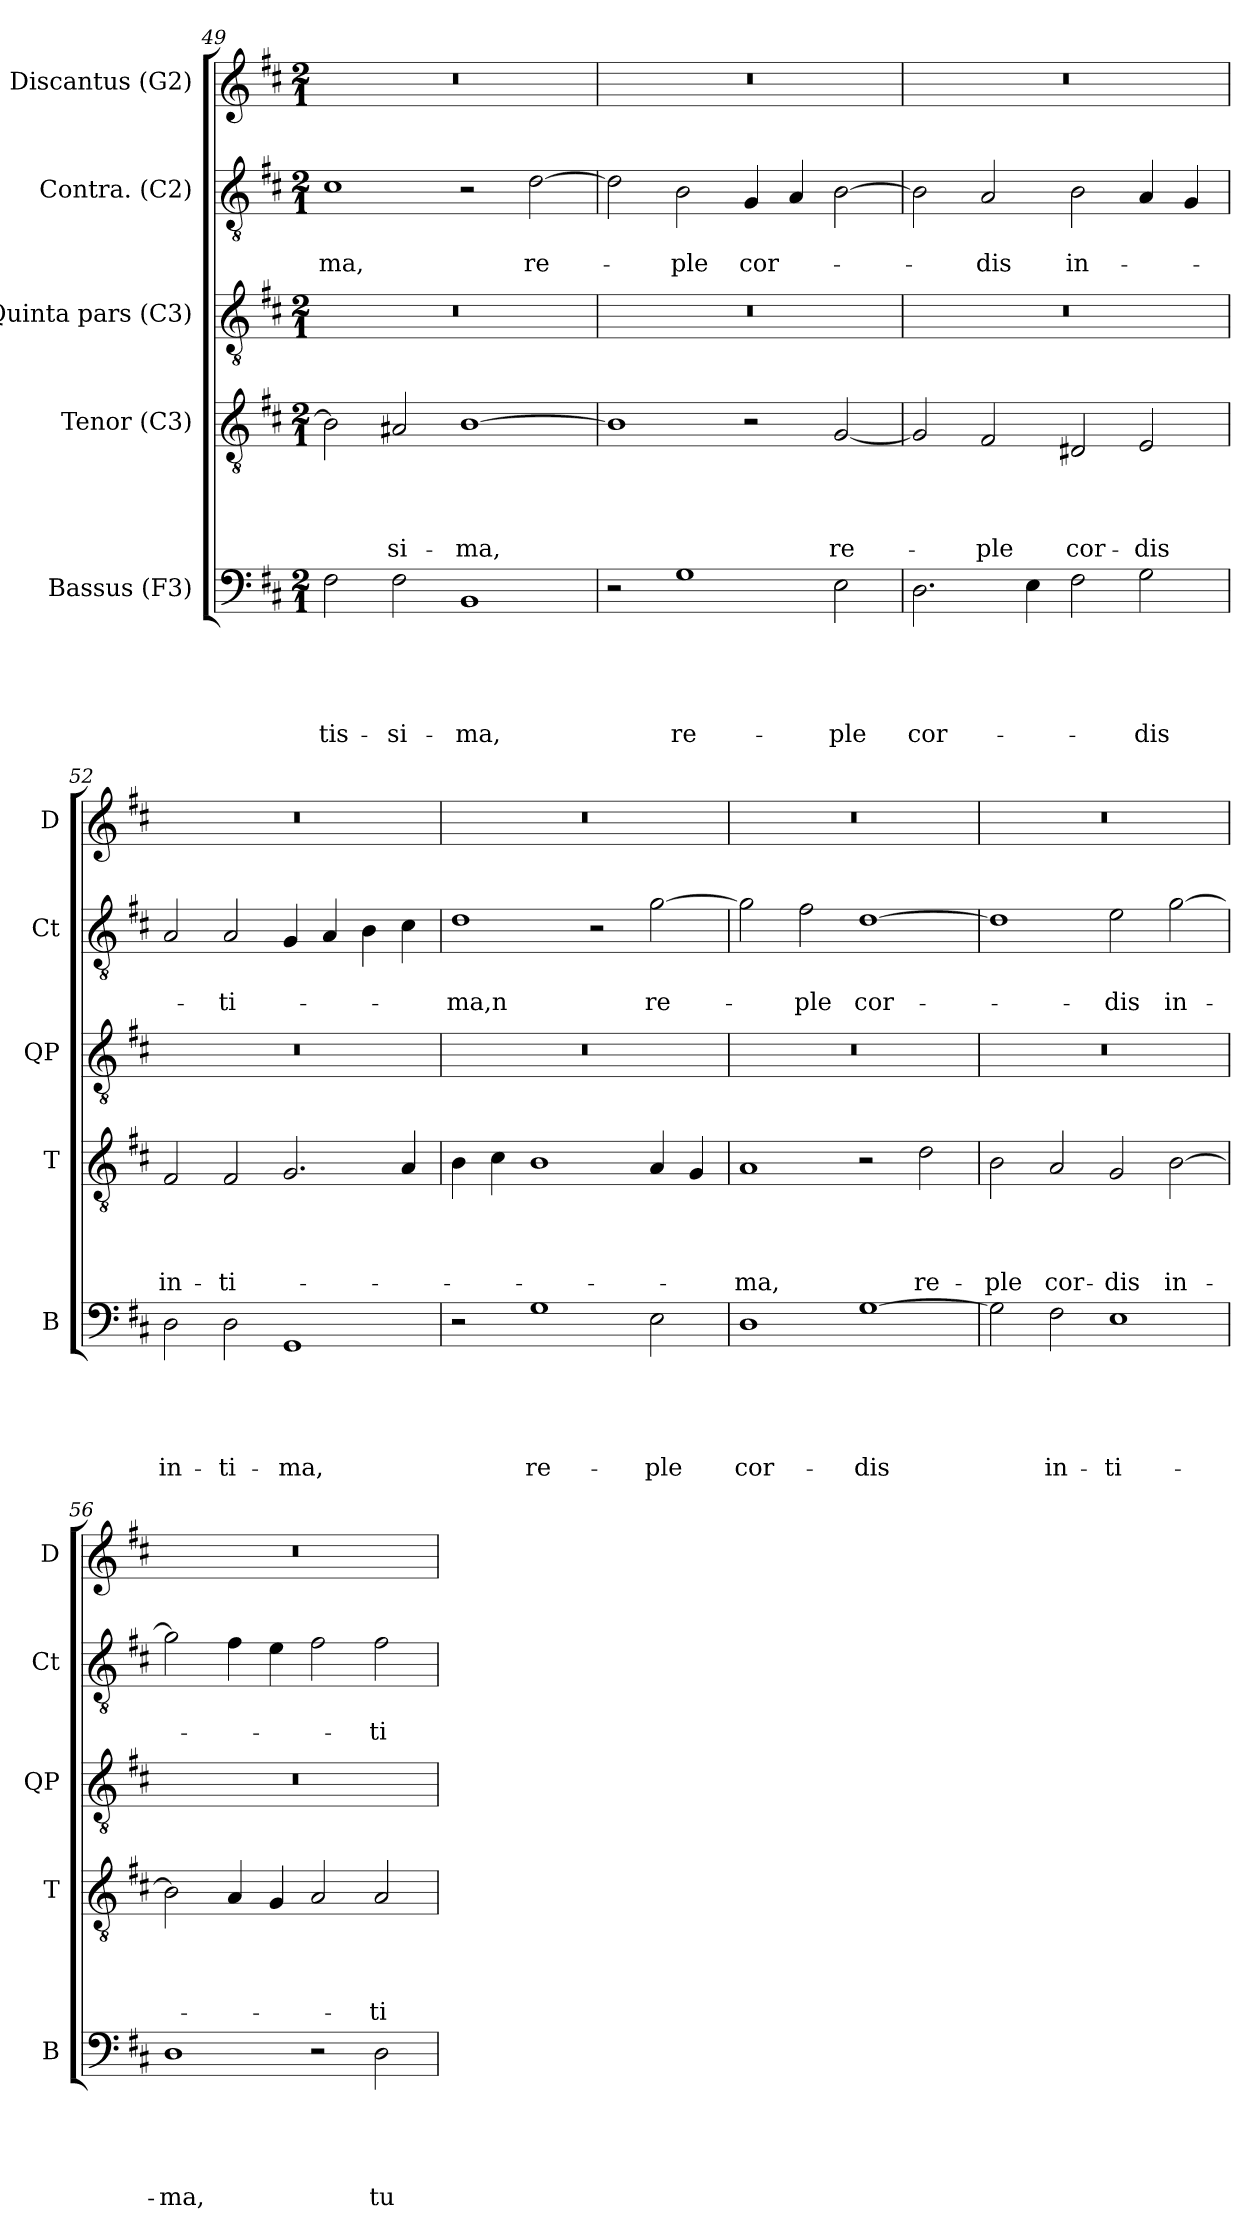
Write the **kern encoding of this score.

**kern	**text	**text	**text	**text	**text	**kern	**text	**text	**text	**text	**kern	**kern	**text	**text	**kern
*part5	*part5	*part5	*part5	*part5	*part5	*part4	*part4	*part4	*part4	*part4	*part3	*part2	*part2	*part2	*part1
*staff5	*staff5	*staff5	*staff5	*staff5	*staff5	*staff4	*staff4	*staff4	*staff4	*staff4	*staff3	*staff2	*staff2	*staff2	*staff1
*I"Bassus (F3)	*	*	*	*	*	*I"Tenor (C3)	*	*	*	*	*I"Quinta pars (C3)	*I"Contra. (C2)	*	*	*I"Discantus (G2)
*I'B	*	*	*	*	*	*I'T	*	*	*	*	*I'QP	*I'Ct	*	*	*I'D
*clefF4	*	*	*	*	*	*clefGv2	*	*	*	*	*clefGv2	*clefGv2	*	*	*clefG2
*k[f#c#]	*	*	*	*	*	*k[f#c#]	*	*	*	*	*k[f#c#]	*k[f#c#]	*	*	*k[f#c#]
*D:	*	*	*	*	*	*D:	*	*	*	*	*D:	*D:	*	*	*D:
*M2/1	*	*	*	*	*	*M2/1	*	*	*	*	*M2/1	*M2/1	*	*	*M2/1
=49	=49	=49	=49	=49	=49	=49	=49	=49	=49	=49	=49	=49	=49	=49	=49
!	!	!	!	!	!LO:LY:b	!	!	!	!	!	!	!	!	!LO:LY:b	!
2F#\	.	.	.	.	-tis-	2B\]	.	.	.	.	0r	1c#	.	-ma,	0r
!	!	!	!	!	!LO:LY:b	!	!	!	!	!LO:LY:b	!	!	!	!	!
2F#\	.	.	.	.	-si-	2A#X/	.	.	.	-si-	.	.	.	.	.
!	!	!	!	!	!LO:LY:b	!	!	!	!	!LO:LY:b	!	!	!	!	!
1BB	.	.	.	.	-ma,	[>1B	.	.	.	-ma,	.	2r	.	.	.
!	!	!	!	!	!	!	!	!	!	!	!	!	!	!LO:LY:b	!
.	.	.	.	.	.	.	.	.	.	.	.	[>2d\	.	re-	.
=50	=50	=50	=50	=50	=50	=50	=50	=50	=50	=50	=50	=50	=50	=50	=50
2r	.	.	.	.	.	1B]	.	.	.	.	0r	2d\]	.	.	0r
!	!	!	!	!	!LO:LY:b	!	!	!	!	!	!	!	!	!LO:LY:b	!
1G	.	.	.	.	re-	.	.	.	.	.	.	2B\	.	-ple	.
!	!	!	!	!	!	!	!	!	!	!	!	!	!	!LO:LY:b	!
.	.	.	.	.	.	2r	.	.	.	.	.	4G/	.	cor-	.
.	.	.	.	.	.	.	.	.	.	.	.	4A/	.	.	.
!	!	!	!	!	!LO:LY:b	!	!	!	!	!LO:LY:b	!	!	!	!	!
2E\	.	.	.	.	-ple	[<2G/	.	.	.	re-	.	[>2B\	.	.	.
=51	=51	=51	=51	=51	=51	=51	=51	=51	=51	=51	=51	=51	=51	=51	=51
!	!	!	!	!	!LO:LY:b	!	!	!	!	!	!	!	!	!	!
2.D\	.	.	.	.	cor-	2G/]	.	.	.	.	0r	2B\]	.	.	0r
!	!	!	!	!	!	!	!	!	!	!LO:LY:b	!	!	!	!LO:LY:b	!
.	.	.	.	.	.	2F#/	.	.	.	-ple	.	2A/	.	-dis	.
4E\	.	.	.	.	.	.	.	.	.	.	.	.	.	.	.
!	!	!	!	!	!	!	!	!	!	!LO:LY:b	!	!	!	!LO:LY:b	!
2F#\	.	.	.	.	.	2D#X/	.	.	.	cor-	.	2B\	.	in-	.
!	!	!	!	!	!LO:LY:b	!	!	!	!	!LO:LY:b	!	!	!	!	!
2G\	.	.	.	.	-dis	2E/	.	.	.	-dis	.	4A/	.	.	.
.	.	.	.	.	.	.	.	.	.	.	.	4G/	.	.	.
=52	=52	=52	=52	=52	=52	=52	=52	=52	=52	=52	=52	=52	=52	=52	=52
!	!	!	!	!	!LO:LY:b	!	!	!	!	!LO:LY:b	!	!	!	!	!
2D\	.	.	.	.	in-	2F#/	.	.	.	in-	0r	2A/	.	.	0r
!	!	!	!	!	!LO:LY:b	!	!	!	!	!LO:LY:b	!	!	!	!LO:LY:b	!
2D\	.	.	.	.	-ti-	2F#/	.	.	.	-ti-	.	2A/	.	-ti-	.
!	!	!	!	!	!LO:LY:b	!	!	!	!	!	!	!	!	!	!
1GG	.	.	.	.	-ma,	2.G/	.	.	.	.	.	4G/	.	.	.
.	.	.	.	.	.	.	.	.	.	.	.	4A/	.	.	.
.	.	.	.	.	.	.	.	.	.	.	.	4B\	.	.	.
.	.	.	.	.	.	4A/	.	.	.	.	.	4c#\	.	.	.
!!LO:LB:g=z
=53	=53	=53	=53	=53	=53	=53	=53	=53	=53	=53	=53	=53	=53	=53	=53
!	!	!	!	!	!	!	!	!	!	!	!	!	!	!LO:LY:b	!
2r	.	.	.	.	.	4B\	.	.	.	.	0r	1d	.	-ma,n	0r
.	.	.	.	.	.	4c#\	.	.	.	.	.	.	.	.	.
!	!	!	!	!	!LO:LY:b	!	!	!	!	!	!	!	!	!	!
1G	.	.	.	.	re-	1B	.	.	.	.	.	.	.	.	.
.	.	.	.	.	.	.	.	.	.	.	.	2r	.	.	.
!	!	!	!	!	!LO:LY:b	!	!	!	!	!	!	!	!	!LO:LY:b	!
2E\	.	.	.	.	-ple	4A/	.	.	.	.	.	[>2g\	.	re-	.
.	.	.	.	.	.	4G/	.	.	.	.	.	.	.	.	.
=54	=54	=54	=54	=54	=54	=54	=54	=54	=54	=54	=54	=54	=54	=54	=54
!	!	!	!	!	!LO:LY:b	!	!	!	!	!LO:LY:b	!	!	!	!	!
1D	.	.	.	.	cor-	1A	.	.	.	-ma,	0r	2g\]	.	.	0r
!	!	!	!	!	!	!	!	!	!	!	!	!	!	!LO:LY:b	!
.	.	.	.	.	.	.	.	.	.	.	.	2f#\	.	-ple	.
!	!	!	!	!	!LO:LY:b	!	!	!	!	!	!	!	!	!LO:LY:b	!
[>1G	.	.	.	.	-dis	2r	.	.	.	.	.	[>1d	.	cor-	.
!	!	!	!	!	!	!	!	!	!	!LO:LY:b	!	!	!	!	!
.	.	.	.	.	.	2d\	.	.	.	re-	.	.	.	.	.
=55	=55	=55	=55	=55	=55	=55	=55	=55	=55	=55	=55	=55	=55	=55	=55
!	!	!	!	!	!	!	!	!	!	!LO:LY:b	!	!	!	!	!
2G\]	.	.	.	.	.	2B\	.	.	.	-ple	0r	1d]	.	.	0r
!	!	!	!	!	!LO:LY:b	!	!	!	!	!LO:LY:b	!	!	!	!	!
2F#\	.	.	.	.	in-	2A/	.	.	.	cor-	.	.	.	.	.
!	!	!	!	!	!LO:LY:b	!	!	!	!	!LO:LY:b	!	!	!	!LO:LY:b	!
1E	.	.	.	.	-ti-	2G/	.	.	.	-dis	.	2e\	.	-dis	.
!	!	!	!	!	!	!	!	!	!	!LO:LY:b	!	!	!	!LO:LY:b	!
.	.	.	.	.	.	[>2B\	.	.	.	in-	.	[>2g\	.	in-	.
=56	=56	=56	=56	=56	=56	=56	=56	=56	=56	=56	=56	=56	=56	=56	=56
!	!	!	!	!	!LO:LY:b	!	!	!	!	!	!	!	!	!	!
1D	.	.	.	.	-ma,	2B\]	.	.	.	.	0r	2g\]	.	.	0r
.	.	.	.	.	.	4A/	.	.	.	.	.	4f#\	.	.	.
.	.	.	.	.	.	4G/	.	.	.	.	.	4e\	.	.	.
2r	.	.	.	.	.	2A/	.	.	.	.	.	2f#\	.	.	.
!	!	!	!	!	!LO:LY:b	!	!	!	!	!LO:LY:b	!	!	!	!LO:LY:b	!
2D\	.	.	.	.	tu-	2A/	.	.	.	-ti-	.	2f#\	.	-ti-	.
=	=	=	=	=	=	=	=	=	=	=	=	=	=	=	=
*-	*-	*-	*-	*-	*-	*-	*-	*-	*-	*-	*-	*-	*-	*-	*-
